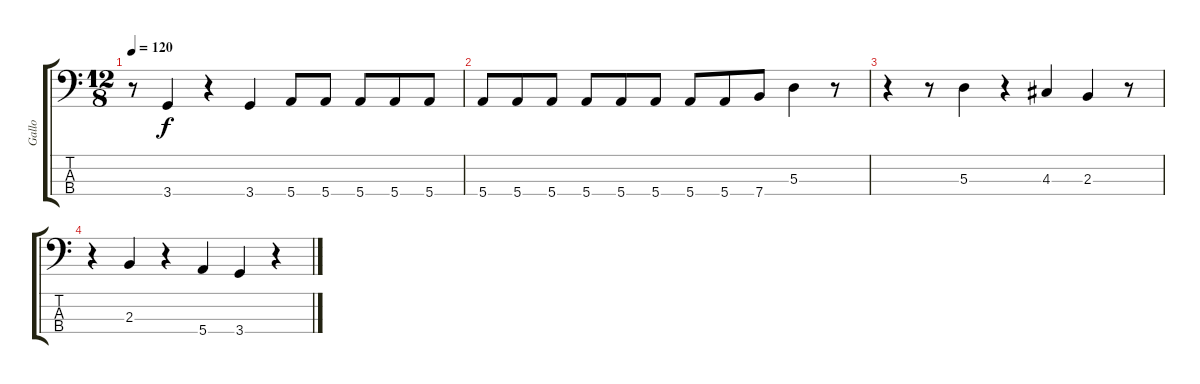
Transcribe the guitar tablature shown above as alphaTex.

\track ("Gallo" "Gallo") {instrument electricbassfinger}
\staff {score tabs}
\tuning (G2 D2 A1 E1) {hide}
\ts (12 8)
\tempo 120
\clef f4
\ks c
r.8{dy f} 3.4.4 r.4 3.4.4 5.4.8 5.4.8 5.4.8 5.4.8 5.4.8 |
5.4.8 5.4.8 5.4.8 5.4.8 5.4.8 5.4.8 5.4.8 5.4.8 7.4.8 5.3.4 r.8 |
r.4 r.8 5.3.4 r.4 4.3.4 2.3.4 r.8 |
r.4 2.3.4 r.4 5.4.4 3.4.4 r.4
